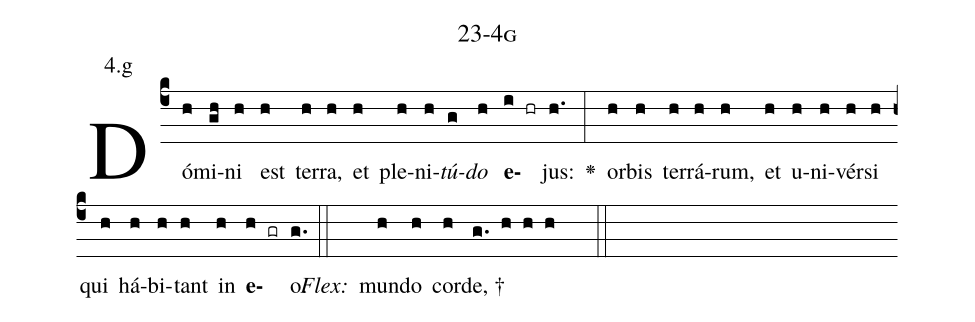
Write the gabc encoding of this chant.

name: 23-4g;
annotation: 4.g;
%%
(c4)Dó(h)mi(gh)ni(h) est(h) ter(h)ra,(h) et(h) ple(h)ni(h)<i>tú</i>(g)<i>do</i>(h) <b>e</b>(i hr)jus:(h.) <v>\greheightstar</v>(:) or(h)bis(h) ter(h)rá(h)rum,(h) et(h) u(h)ni(h)vér(h)si(h) qui(h) há(h)bi(h)tant(h) in(h) <b>e</b>(h gr)o.(g.) (::)
<i>Flex:</i>()  mun(h)do(h) cor(h)de, †(g. h h h  ::)

%E(h) u(h) o(h) u(h) a(h) e.(g.) (::)
